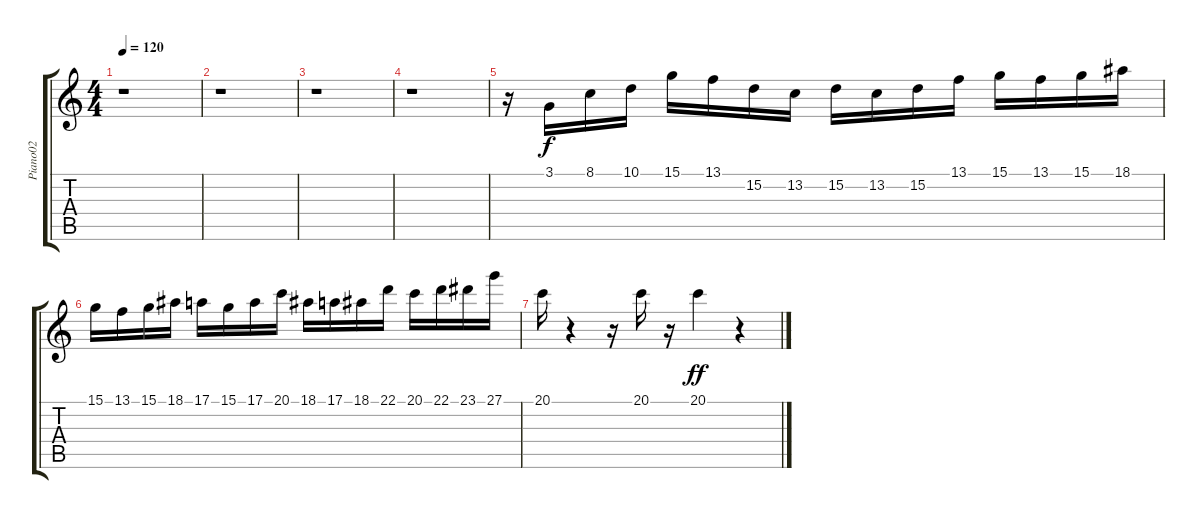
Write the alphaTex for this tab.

\track ("Piano02" "Piano02") {instrument acousticgrandpiano}
\staff {score tabs}
\tuning (E4 B3 G3 D3 A2 E2) {hide}
\ts (4 4)
\tempo 120
\clef g2
\ks c
r.1{dy mp} |
r.1 |
r.1 |
r.1 |
r.16 3.1.16{dy f} 8.1.16 10.1.16 15.1.16 13.1.16 15.2.16 13.2.16 15.2.16 13.2.16 15.2.16 13.1.16 15.1.16 13.1.16 15.1.16 18.1.16 |
15.1.16 13.1.16 15.1.16 18.1.16 17.1.16 15.1.16 17.1.16 20.1.16 18.1.16 17.1.16 18.1.16 22.1.16 20.1.16 22.1.16 23.1.16 27.1.16 |
20.1.16 r.4 r.16 20.1.16 r.16 20.1.4{dy ff} r.4
